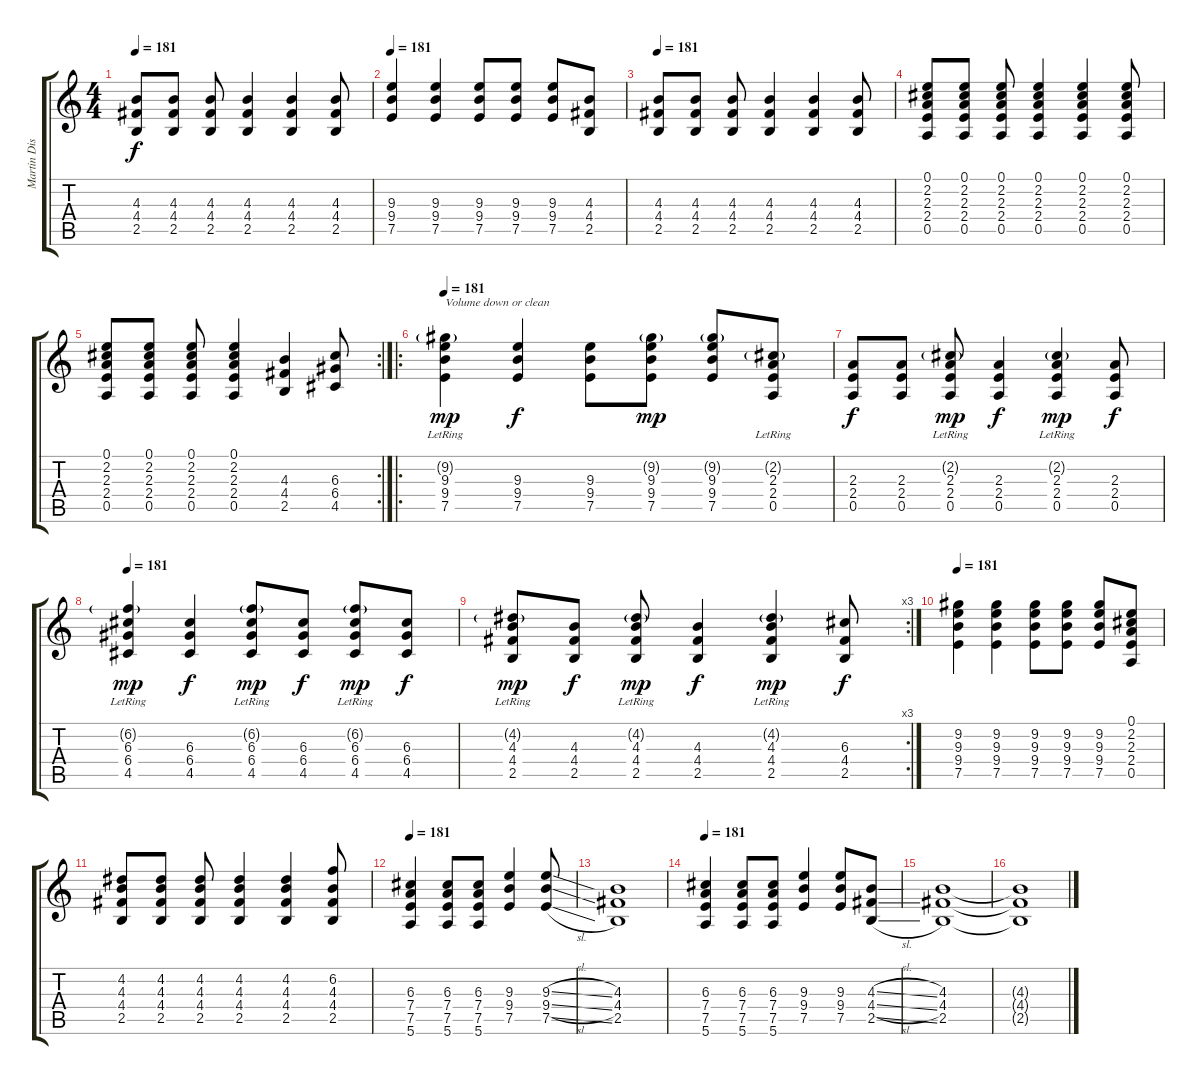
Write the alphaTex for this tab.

\track ("Martin Dist" "Martin Dis") {instrument distortionguitar}
\staff {score tabs}
\tuning (E4 B3 G3 D3 A2 E2) {hide}
\ts (4 4)
\tempo 181
\clef g2
\ks c
(4.3 4.4 2.5).8{dy f} (4.3 4.4 2.5).8 (4.3 4.4 2.5).8 (4.3 4.4 2.5).4 (4.3 4.4 2.5).4 (4.3 4.4 2.5).8 |
\tempo 181
(9.3 9.4 7.5).4 (9.3 9.4 7.5).4 (9.3 9.4 7.5).8 (9.3 9.4 7.5).8 (9.3 9.4 7.5).8 (4.3 4.4 2.5).8 |
\tempo 181
(4.3 4.4 2.5).8 (4.3 4.4 2.5).8 (4.3 4.4 2.5).8 (4.3 4.4 2.5).4 (4.3 4.4 2.5).4 (4.3 4.4 2.5).8 |
(0.1 2.2 2.3 2.4 0.5).8 (0.1 2.2 2.3 2.4 0.5).8 (0.1 2.2 2.3 2.4 0.5).8 (0.1 2.2 2.3 2.4 0.5).4 (0.1 2.2 2.3 2.4 0.5).4 (0.1 2.2 2.3 2.4 0.5).8 |
\rc 2
(0.1 2.2 2.3 2.4 0.5).8 (0.1 2.2 2.3 2.4 0.5).8 (0.1 2.2 2.3 2.4 0.5).8 (0.1 2.2 2.3 2.4 0.5).4 (4.3 4.4 2.5).4 (6.3 6.4 4.5).8 |
\ro
\tempo 181
(9.2{g lr} 9.3 9.4 7.5).4{txt "Volume down or clean" dy mp instrument electricguitarclean} (9.3 9.4 7.5).4{dy f} (9.3 9.4 7.5).8 (9.2{g} 9.3 9.4 7.5).8{dy mp} (9.2{g} 9.3 9.4 7.5).8 (2.2{g lr} 2.3 2.4 0.5).8 |
(2.3 2.4 0.5).8{dy f} (2.3 2.4 0.5).8 (2.2{g lr} 2.3 2.4 0.5).8{dy mp} (2.3 2.4 0.5).4{dy f} (2.2{g lr} 2.3 2.4 0.5).4{dy mp} (2.3 2.4 0.5).8{dy f} |
\tempo 181
(6.2{g lr} 6.3 6.4 4.5).4{dy mp} (6.3 6.4 4.5).4{dy f} (6.2{g lr} 6.3 6.4 4.5).8{dy mp} (6.3 6.4 4.5).8{dy f} (6.2{g lr} 6.3 6.4 4.5).8{dy mp} (6.3 6.4 4.5).8{dy f} |
\rc 3
(4.2{g lr} 4.3 4.4 2.5).8{dy mp} (4.3 4.4 2.5).8{dy f} (4.2{g lr} 4.3 4.4 2.5).8{dy mp} (4.3 4.4 2.5).4{dy f} (4.2{g lr} 4.3 4.4 2.5).4{dy mp} (6.3 4.4 2.5).8{dy f} |
\tempo 181
(9.2 9.3 9.4 7.5).4 (9.2 9.3 9.4 7.5).4 (9.2 9.3 9.4 7.5).8 (9.2 9.3 9.4 7.5).8 (9.2 9.3 9.4 7.5).8 (0.1 2.2 2.3 2.4 0.5).8 |
(4.2 4.3 4.4 2.5).8 (4.2 4.3 4.4 2.5).8 (4.2 4.3 4.4 2.5).8 (4.2 4.3 4.4 2.5).4 (4.2 4.3 4.4 2.5).4 (6.2 4.3 4.4 2.5).8 |
\tempo 181
(6.3 7.4 7.5 5.6).4 (6.3 7.4 7.5 5.6).8 (6.3 7.4 7.5 5.6).8 (9.3 9.4 7.5).4 (9.3{sl} 9.4{sl} 7.5{sl}).8 |
(4.3 4.4 2.5).1 |
\tempo 181
(6.3 7.4 7.5 5.6).4 (6.3 7.4 7.5 5.6).8 (6.3 7.4 7.5 5.6).8 (9.3 9.4 7.5).4 (9.3 9.4 7.5).8 (4.3{sl} 4.4{sl} 2.5{sl}).8 |
(4.3 4.4 2.5).1 |
(4.3{t} 4.4{t} 2.5{t}).1
